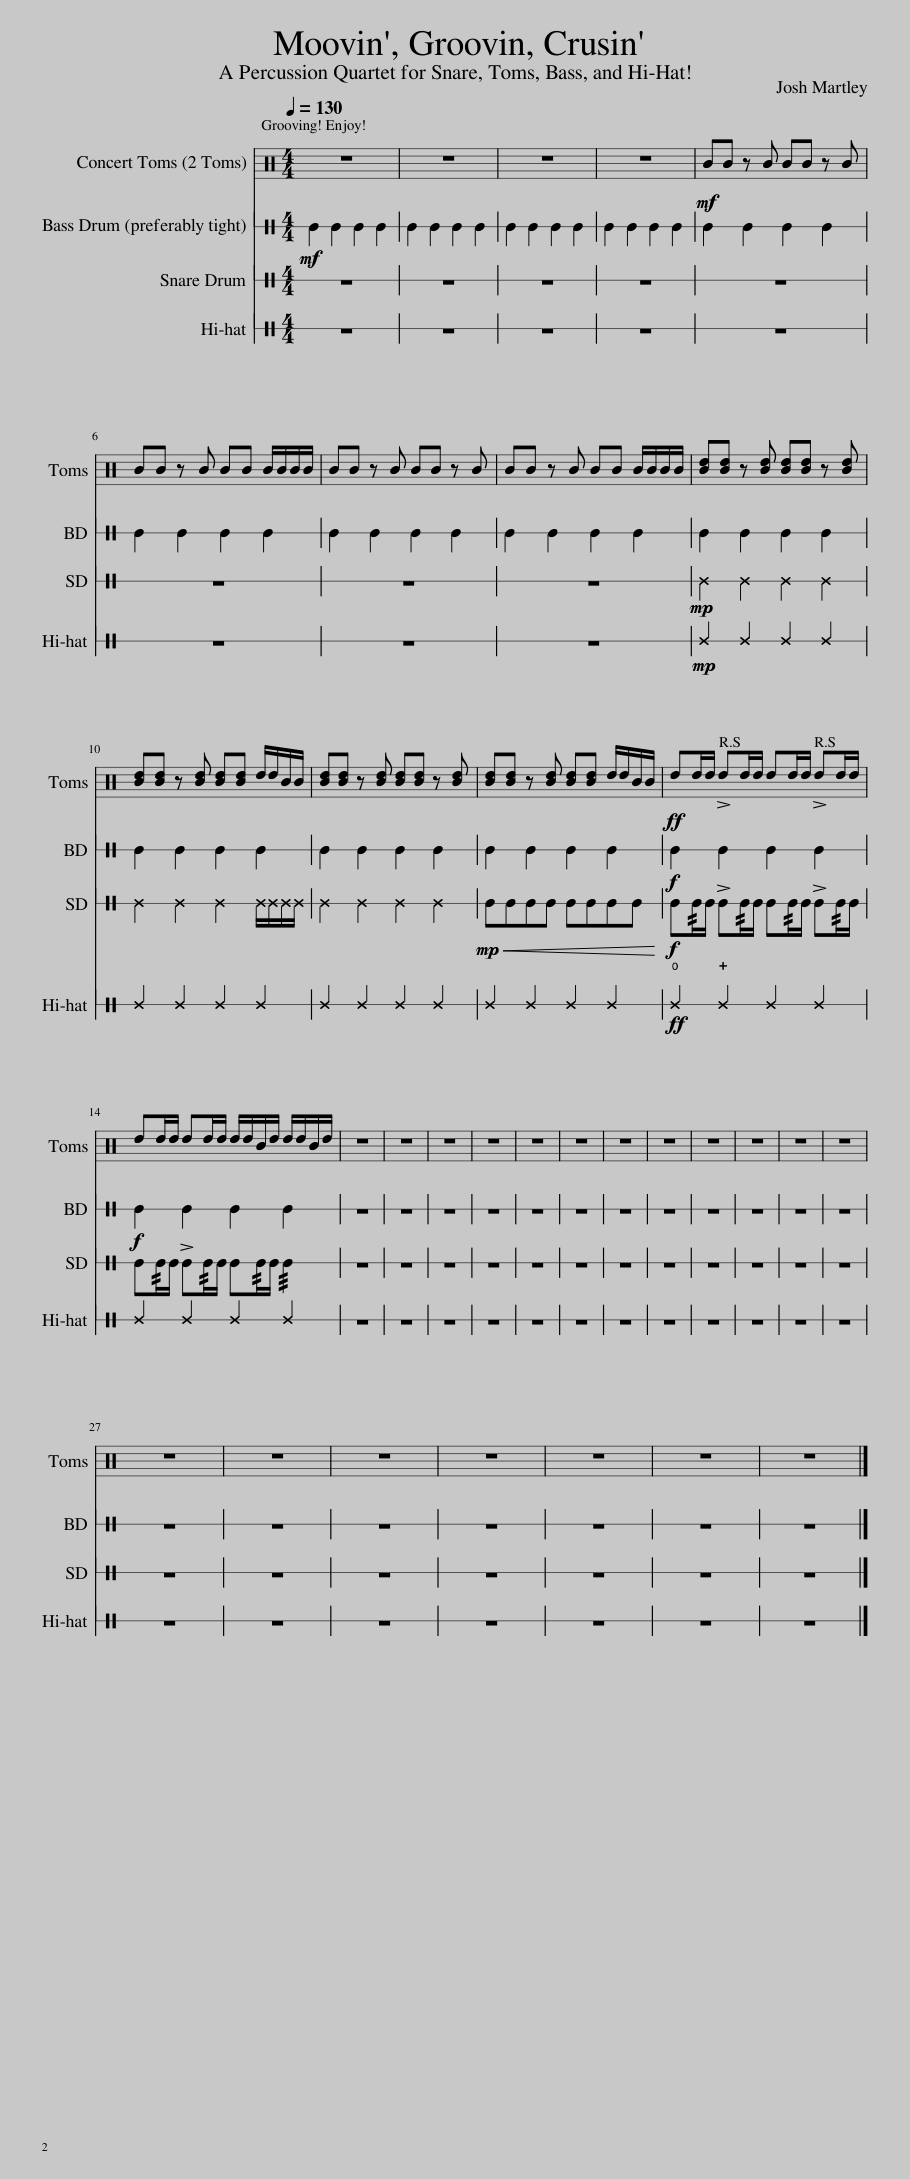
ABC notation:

X:1
%%score 1 2 3 4
L:1/8
Q:1/4=130
M:4/4
I:linebreak $
K:C
V:1 perc
K:none
V:2 perc stafflines=1
K:none
V:3 perc stafflines=1
K:none
V:4 perc stafflines=1
K:none
V:1
 z8 | z8 | z8 | z8 |!mf! BB z B BB z B |$ %5
 BB z B BB B/B/B/B/ | BB z B BB z B | BB z B BB B/B/B/B/ | [Bd][Bd] z [Bd] [Bd][Bd] z [Bd] |$ [Bd][Bd] z [Bd] [Bd][Bd] d/d/B/B/ | %10
 [Bd][Bd] z [Bd] [Bd][Bd] z [Bd] | [Bd][Bd] z [Bd] [Bd][Bd] d/d/B/B/ |!ff! dd/d/ !>!dd/d/ dd/d/ !>!dd/d/ |$ dd/d/ dd/d/ d/d/B/d/ d/d/B/d/ | z8 | %15
 z8 | z8 | z8 | z8 | z8 | %20
 z8 | z8 | z8 | z8 | z8 | %25
 z8 |$ z8 | z8 | z8 | z8 | %30
 z8 | z8 | z8 |] %33
V:2
!mf! E2 E2 E2 E2 | E2 E2 E2 E2 | E2 E2 E2 E2 | E2 E2 E2 E2 | E2 E2 E2 E2 |$ %5
 E2 E2 E2 E2 | E2 E2 E2 E2 | E2 E2 E2 E2 | E2 E2 E2 E2 |$ E2 E2 E2 E2 | %10
 E2 E2 E2 E2 | E2 E2 E2 E2 |!f! E2 E2 E2 E2 |$!f! E2 E2 E2 E2 | z8 | %15
 z8 | z8 | z8 | z8 | z8 | %20
 z8 | z8 | z8 | z8 | z8 | %25
 z8 |$ z8 | z8 | z8 | z8 | %30
 z8 | z8 | z8 |] %33
V:3
 z8 | z8 | z8 | z8 | z8 |$ %5
 z8 | z8 | z8 |!mp! ^E2 ^E2 ^E2 ^E2 |$ ^E2 ^E2 ^E2 ^E/^E/^E/^E/ | %10
 ^E2 ^E2 ^E2 ^E2 |!mp!!<(! EEEE EEEE!<)! |!f! E!//!E/E/ !>!E!//!E/E/ E!//!E/E/ !>!E!//!E/E/ |$ E!//!E/E/ !>!E!//!E/E/ E!//!E/E/ !///!E2 | z8 | %15
 z8 | z8 | z8 | z8 | z8 | %20
 z8 | z8 | z8 | z8 | z8 | %25
 z8 |$ z8 | z8 | z8 | z8 | %30
 z8 | z8 | z8 |] %33
V:4
 z8 | z8 | z8 | z8 | z8 |$ %5
 z8 | z8 | z8 |!mp! ^E2 ^E2 ^E2 ^E2 |$ ^E2 ^E2 ^E2 ^E2 | %10
 ^E2 ^E2 ^E2 ^E2 | ^E2 ^E2 ^E2 ^E2 |!ff! !open!^E2 !plus!^E2 ^E2 ^E2 |$ ^E2 ^E2 ^E2 ^E2 | z8 | %15
 z8 | z8 | z8 | z8 | z8 | %20
 z8 | z8 | z8 | z8 | z8 | %25
 z8 |$ z8 | z8 | z8 | z8 | %30
 z8 | z8 | z8 |] %33
